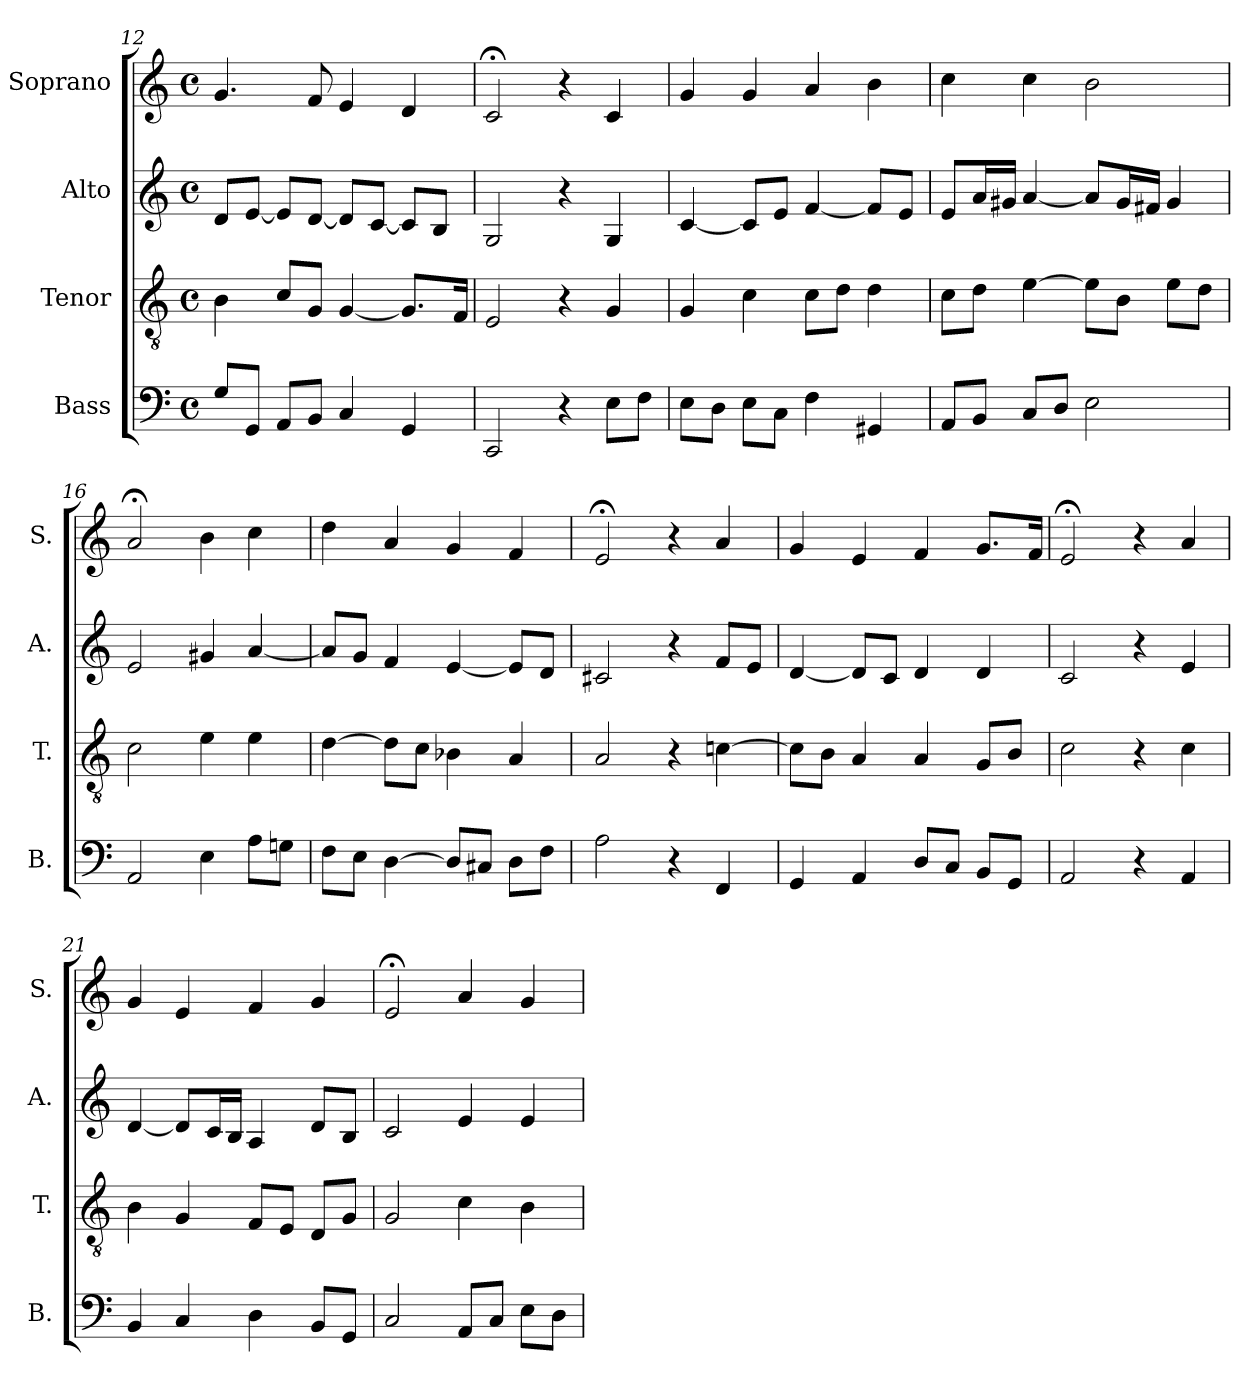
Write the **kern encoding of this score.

**kern	**kern	**kern	**kern
*part4	*part3	*part2	*part1
*staff4	*staff3	*staff2	*staff1
*I"Bass	*I"Tenor	*I"Alto	*I"Soprano
*I'B.	*I'T.	*I'A.	*I'S.
*clefF4	*clefGv2	*clefG2	*clefG2
*k[]	*k[]	*k[]	*k[]
*a:	*a:	*a:	*a:
*M4/4	*M4/4	*M4/4	*M4/4
*met(c)	*met(c)	*met(c)	*met(c)
=12	=12	=12	=12
8G/L	4B\	8d/L	4.g/
8GG/J	.	[8e/J	.
8AA/L	8c/L	8e/L]	.
8BB/J	8G/J	[8d/J	8f/
4C/	[4G/	8d/L]	4e/
.	.	[8c/J	.
4GG/	8.G/L]	8c/L]	4d/
.	.	8B/J	.
.	16F/Jk	.	.
=13	=13	=13	=13
2CC/	2E/	2G/	2c;</
4r	4r	4r	4r
8E\L	4G/	4G/	4c/
8F\J	.	.	.
=14	=14	=14	=14
8E\L	4G/	[4c/	4g/
8D\J	.	.	.
8E\L	4c\	8c/L]	4g/
8C\J	.	8e/J	.
4F\	8c\L	[4f/	4a/
.	8d\J	.	.
4GG#X/	4d\	8f/L]	4b\
.	.	8e/J	.
=15	=15	=15	=15
8AA/L	8c\L	8e/L	4cc\
8BB/J	8d\J	16a/L	.
.	.	16g#X/JJ	.
8C/L	[4e\	[4a/	4cc\
8D/J	.	.	.
2E\	8e\L]	8a/L]	2b\
.	8B\J	16g#/L	.
.	.	16f#X/JJ	.
.	8e\L	4g#/	.
.	8d\J	.	.
!!LO:PB:g=z
=16	=16	=16	=16
2AA/	2c\	2e/	2a;</
4E\	4e\	4g#X/	4b\
8A\L	4e\	[4a/	4cc\
8Gn\J	.	.	.
=17	=17	=17	=17
8F\L	[4d\	8a/L]	4dd\
8E\J	.	8g/J	.
[4D\	8d\L]	4f/	4a/
.	8c\J	.	.
8D/L]	4B-X\	[4e/	4g/
8C#X/J	.	.	.
8D\L	4A/	8e/L]	4f/
8F\J	.	8d/J	.
=18	=18	=18	=18
2A\	2A/	2c#X/	2e;</
4r	4r	4r	4r
4FF/	[4cn\	8f/L	4a/
.	.	8e/J	.
=19	=19	=19	=19
4GG/	8c\L]	[4d/	4g/
.	8B\J	.	.
4AA/	4A/	8d/L]	4e/
.	.	8c/J	.
8D/L	4A/	4d/	4f/
8C/J	.	.	.
8BB/L	8G/L	4d/	8.g/L
8GG/J	8B/J	.	.
.	.	.	16f/Jk
=20	=20	=20	=20
2AA/	2c\	2c/	2e;</
4r	4r	4r	4r
4AA/	4c\	4e/	4a/
=21	=21	=21	=21
4BB/	4B\	[4d/	4g/
4C/	4G/	8d/L]	4e/
.	.	16c/L	.
.	.	16B/JJ	.
4D\	8F/L	4A/	4f/
.	8E/J	.	.
8BB/L	8D/L	8d/L	4g/
8GG/J	8G/J	8B/J	.
!!LO:LB:g=z
=22	=22	=22	=22
2C/	2G/	2c/	2e;</
8AA/L	4c\	4e/	4a/
8C/J	.	.	.
8E\L	4B\	4e/	4g/
8D\J	.	.	.
=	=	=	=
*-	*-	*-	*-
